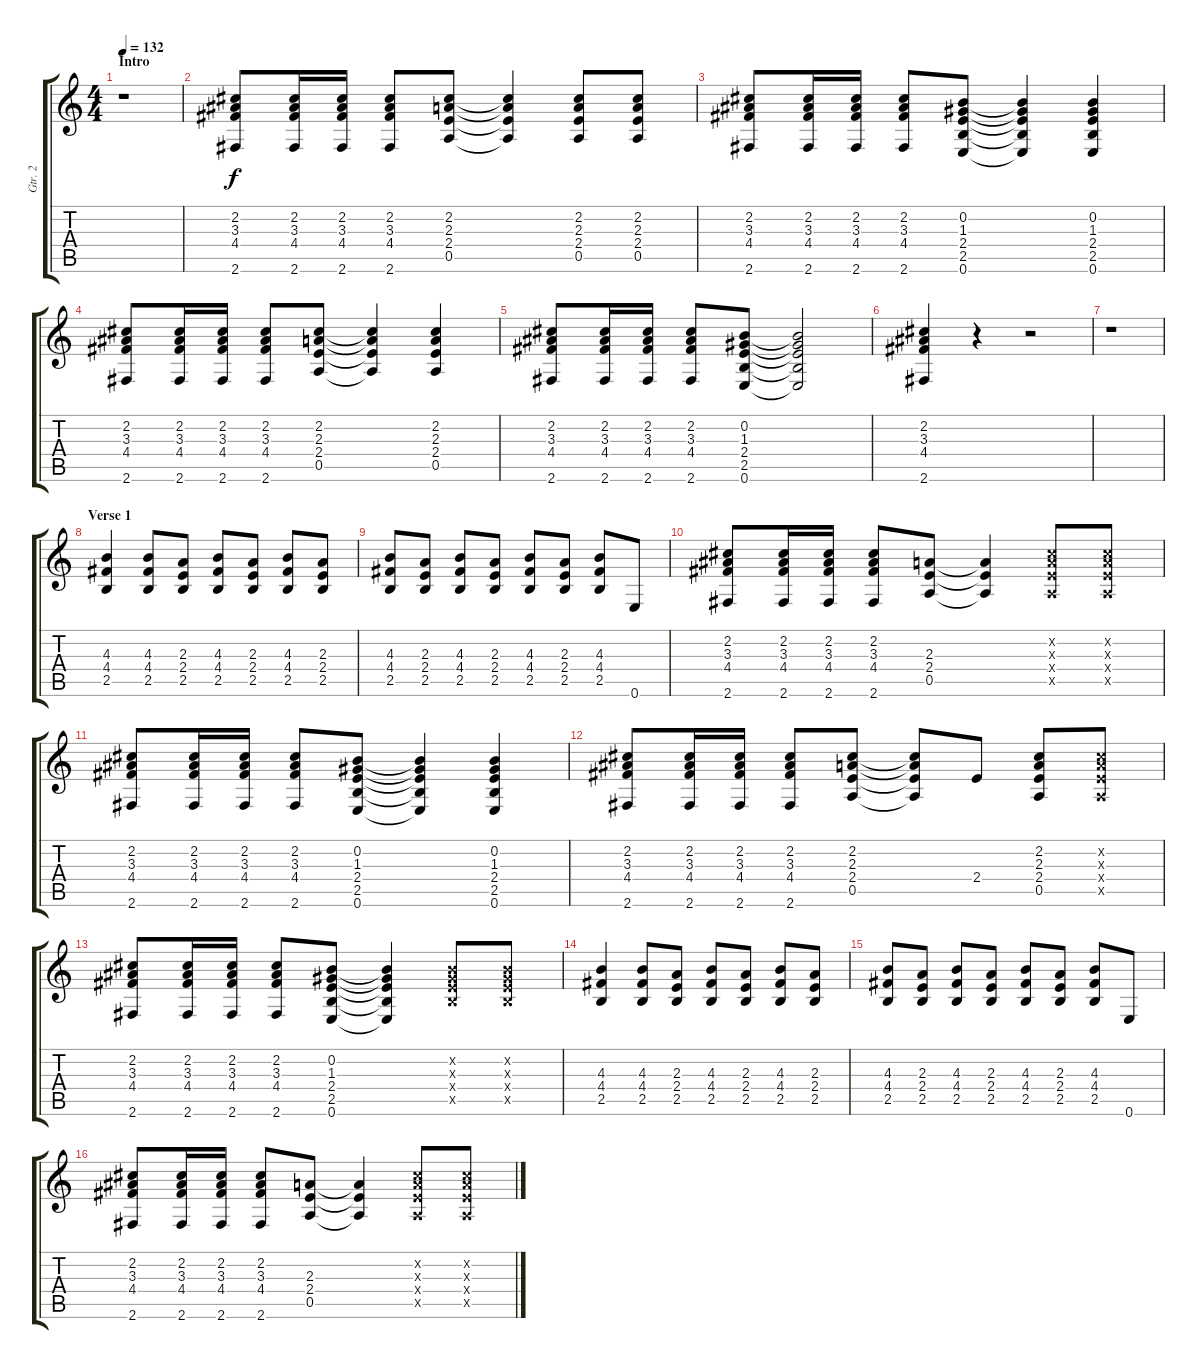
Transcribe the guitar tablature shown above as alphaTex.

\track ("Gtr. 2" "Gtr. 2") {instrument electricguitarclean}
\staff {score tabs}
\tuning (E4 B3 G3 D3 A2 E2) {hide}
\ts (4 4)
\section ("" "Intro")
\tempo 132
\clef g2
\ks c
r.1{dy f instrument electricguitarclean} |
(2.2 3.3 4.4 2.6).8 (2.2 3.3 4.4 2.6).16 (2.2 3.3 4.4 2.6).16 (2.2 3.3 4.4 2.6).8 (2.2 2.3 2.4 0.5).8 (2.2{t} 2.3{t} 2.4{t} 0.5{t}).4 (2.2 2.3 2.4 0.5).8 (2.2 2.3 2.4 0.5).8 |
(2.2 3.3 4.4 2.6).8 (2.2 3.3 4.4 2.6).16 (2.2 3.3 4.4 2.6).16 (2.2 3.3 4.4 2.6).8 (0.2 1.3 2.4 2.5 0.6).8 (0.2{t} 1.3{t} 2.4{t} 2.5{t} 0.6{t}).4 (0.2 1.3 2.4 2.5 0.6).4 |
(2.2 3.3 4.4 2.6).8 (2.2 3.3 4.4 2.6).16 (2.2 3.3 4.4 2.6).16 (2.2 3.3 4.4 2.6).8 (2.2 2.3 2.4 0.5).8 (2.2{t} 2.3{t} 2.4{t} 0.5{t}).4 (2.2 2.3 2.4 0.5).4 |
(2.2 3.3 4.4 2.6).8 (2.2 3.3 4.4 2.6).16 (2.2 3.3 4.4 2.6).16 (2.2 3.3 4.4 2.6).8 (0.2 1.3 2.4 2.5 0.6).8 (0.2{t} 1.3{t} 2.4{t} 2.5{t} 0.6{t}).2 |
(2.2 3.3 4.4 2.6).4 r.4 r.2 |
r.1 |
\section ("" "Verse 1")
(4.3 4.4 2.5).4 (4.3 4.4 2.5).8 (2.3 2.4 2.5).8 (4.3 4.4 2.5).8 (2.3 2.4 2.5).8 (4.3 4.4 2.5).8 (2.3 2.4 2.5).8 |
(4.3 4.4 2.5).8 (2.3 2.4 2.5).8 (4.3 4.4 2.5).8 (2.3 2.4 2.5).8 (4.3 4.4 2.5).8 (2.3 2.4 2.5).8 (4.3 4.4 2.5).8 0.6.8 |
(2.2 3.3 4.4 2.6).8 (2.2 3.3 4.4 2.6).16 (2.2 3.3 4.4 2.6).16 (2.2 3.3 4.4 2.6).8 (2.3 2.4 0.5).8 (2.3{t} 2.4{t} 0.5{t}).4 (2.2{x} 2.3{x} 2.4{x} 0.5{x}).8 (2.2{x} 2.3{x} 2.4{x} 0.5{x}).8 |
(2.2 3.3 4.4 2.6).8 (2.2 3.3 4.4 2.6).16 (2.2 3.3 4.4 2.6).16 (2.2 3.3 4.4 2.6).8 (0.2 1.3 2.4 2.5 0.6).8 (0.2{t} 1.3{t} 2.4{t} 2.5{t} 0.6{t}).4 (0.2 1.3 2.4 2.5 0.6).4 |
(2.2 3.3 4.4 2.6).8 (2.2 3.3 4.4 2.6).16 (2.2 3.3 4.4 2.6).16 (2.2 3.3 4.4 2.6).8 (2.2 2.3 2.4 0.5).8 (2.2{t} 2.3{t} 2.4{t} 0.5{t}).8 2.4.8 (2.2 2.3 2.4 0.5).8 (2.2{x} 2.3{x} 2.4{x} 0.5{x}).8 |
(2.2 3.3 4.4 2.6).8 (2.2 3.3 4.4 2.6).16 (2.2 3.3 4.4 2.6).16 (2.2 3.3 4.4 2.6).8 (0.2 1.3 2.4 2.5 0.6).8 (0.2{t} 1.3{t} 2.4{t} 2.5{t} 0.6{t}).4 (0.2{x} 1.3{x} 2.4{x} 2.5{x}).8 (0.2{x} 1.3{x} 2.4{x} 2.5{x}).8 |
(4.3 4.4 2.5).4 (4.3 4.4 2.5).8 (2.3 2.4 2.5).8 (4.3 4.4 2.5).8 (2.3 2.4 2.5).8 (4.3 4.4 2.5).8 (2.3 2.4 2.5).8 |
(4.3 4.4 2.5).8 (2.3 2.4 2.5).8 (4.3 4.4 2.5).8 (2.3 2.4 2.5).8 (4.3 4.4 2.5).8 (2.3 2.4 2.5).8 (4.3 4.4 2.5).8 0.6.8 |
(2.2 3.3 4.4 2.6).8 (2.2 3.3 4.4 2.6).16 (2.2 3.3 4.4 2.6).16 (2.2 3.3 4.4 2.6).8 (2.3 2.4 0.5).8 (2.3{t} 2.4{t} 0.5{t}).4 (2.2{x} 2.3{x} 2.4{x} 0.5{x}).8 (2.2{x} 2.3{x} 2.4{x} 0.5{x}).8
